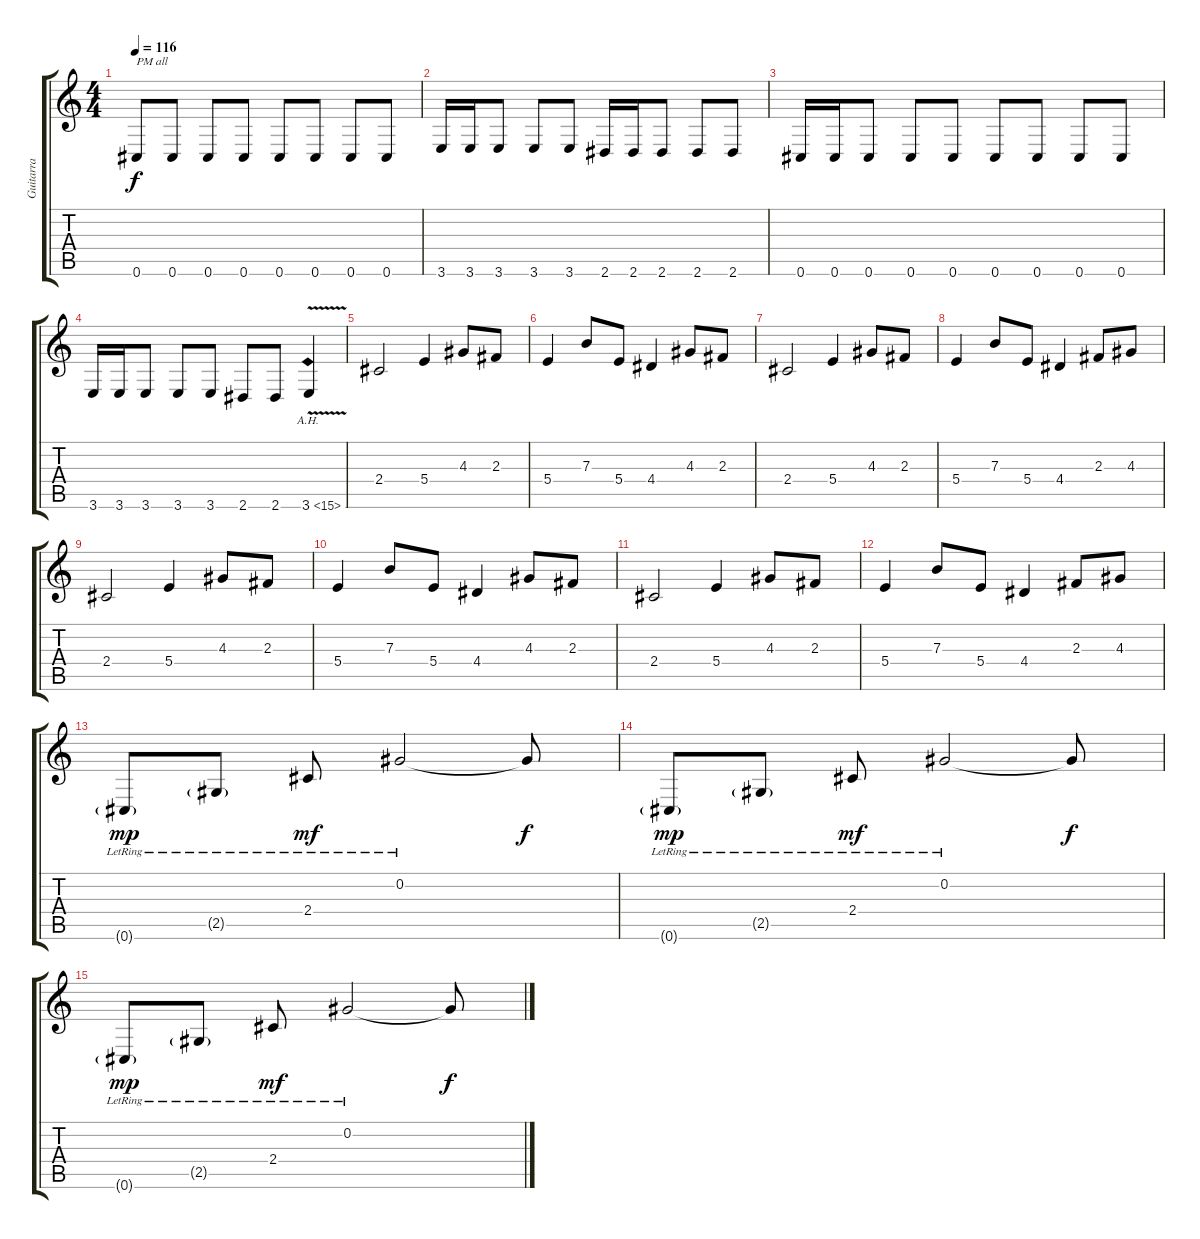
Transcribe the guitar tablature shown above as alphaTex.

\track ("Guitarra" "Guitarra") {instrument electricguitarclean}
\staff {score tabs}
\tuning (Db4 Ab3 E3 B2 Gb2 Db2) {hide}
\ts (4 4)
\tempo 116
\clef g2
\ks c
0.6.8{txt "PM all" dy f instrument distortionguitar} 0.6.8 0.6.8 0.6.8 0.6.8 0.6.8 0.6.8 0.6.8 |
3.6.16 3.6.16 3.6.8 3.6.8 3.6.8 2.6.16 2.6.16 2.6.8 2.6.8 2.6.8 |
0.6.16 0.6.16 0.6.8 0.6.8 0.6.8 0.6.8 0.6.8 0.6.8 0.6.8 |
3.6.16 3.6.16 3.6.8 3.6.8 3.6.8 2.6.8 2.6.8 3.6{ah 12 v}.4 |
2.4.2{instrument distortionguitar} 5.4.4 4.3.8 2.3.8 |
5.4.4 7.3.8 5.4.8 4.4.4 4.3.8 2.3.8 |
2.4.2 5.4.4 4.3.8 2.3.8 |
5.4.4 7.3.8 5.4.8 4.4.4 2.3.8 4.3.8 |
2.4.2 5.4.4 4.3.8 2.3.8 |
5.4.4 7.3.8 5.4.8 4.4.4 4.3.8 2.3.8 |
2.4.2 5.4.4 4.3.8 2.3.8 |
5.4.4 7.3.8 5.4.8 4.4.4 2.3.8 4.3.8 |
0.6{g lr}.8{dy mp instrument distortionguitar} 2.5{g lr}.8 2.4{lr}.8{dy mf} 0.2{lr}.2 0.2{t}.8{dy f} |
0.6{g lr}.8{dy mp} 2.5{g lr}.8 2.4{lr}.8{dy mf} 0.2{lr}.2 0.2{t}.8{dy f} |
0.6{g lr}.8{dy mp} 2.5{g lr}.8 2.4{lr}.8{dy mf} 0.2{lr}.2 0.2{t}.8{dy f}
